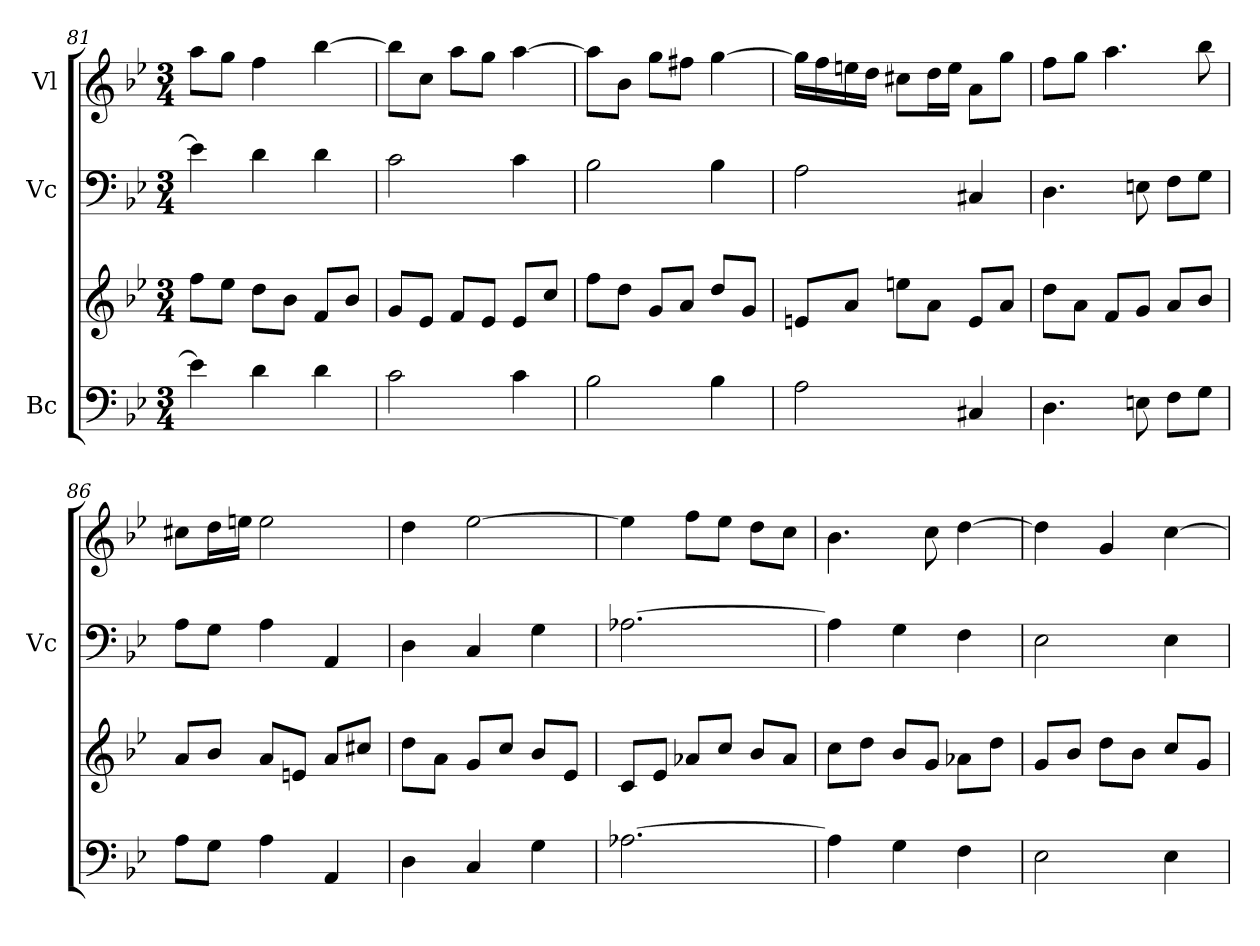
**kern	**kern	**kern	**kern
*part3	*part3	*part2	*part1
*staff4	*staff3	*staff2	*staff1
*I"Bc	*	*I"Vc	*I"Vl
*	*	*I'Vc	*
*clefF4	*clefG2	*clefF4	*clefG2
*k[b-e-]	*k[b-e-]	*k[b-e-]	*k[b-e-]
*M3/4	*M3/4	*M3/4	*M3/4
=81	=81	=81	=81
4e-\]	8ff\L	4e-\]	8aa\L
.	8ee-\J	.	8gg\J
4d\	8dd\L	4d\	4ff\
.	8b-\J	.	.
4d\	8f/L	4d\	[4bb-\
.	8b-/J	.	.
!!LO:LB:g=z
=82	=82	=82	=82
2c\	8g/L	2c\	8bb-\L]
.	8e-/J	.	8cc\J
.	8f/L	.	8aa\L
.	8e-/J	.	8gg\J
4c\	8e-/L	4c\	[4aa\
.	8cc/J	.	.
=83	=83	=83	=83
2B-\	8ff\L	2B-\	8aa\L]
.	8dd\J	.	8b-\J
.	8g/L	.	8gg\L
.	8a/J	.	8ff#X\J
4B-\	8dd/L	4B-\	[4gg\
.	8g/J	.	.
=84	=84	=84	=84
2A\	8en/L	2A\	16gg\LL]
.	.	.	16ff\
.	8a/J	.	16een\
.	.	.	16dd\JJ
.	8een\L	.	8cc#X\L
.	8a\J	.	16dd\L
.	.	.	16ee\JJ
4C#X/	8e/L	4C#X/	8a\L
.	8a/J	.	8gg\J
=85	=85	=85	=85
4.D\	8dd\L	4.D\	8ff\L
.	8a\J	.	8gg\J
.	8f/L	.	4.aa\
8En\	8g/J	8En\	.
8F\L	8a/L	8F\L	.
8G\J	8b-/J	8G\J	8bb-\
=86	=86	=86	=86
8A\L	8a/L	8A\L	8cc#X\L
8G\J	8b-/J	8G\J	16dd\L
.	.	.	16een\JJ
4A\	8a/L	4A\	2ee\
.	8en/J	.	.
4AA/	8a/L	4AA/	.
.	8cc#X/J	.	.
=87	=87	=87	=87
4D\	8dd\L	4D\	4dd\
.	8a\J	.	.
4C/	8g/L	4C/	[2ee-\
.	8cc/J	.	.
4G\	8b-/L	4G\	.
.	8e-/J	.	.
=88	=88	=88	=88
[2.A-X\	8c/L	[2.A-X\	4ee-\]
.	8e-/J	.	.
.	8a-X/L	.	8ff\L
.	8cc/J	.	8ee-\J
.	8b-/L	.	8dd\L
.	8a-/J	.	8cc\J
!!LO:PB:g=z
=89	=89	=89	=89
4A-\]	8cc\L	4A-\]	4.b-\
.	8dd\J	.	.
4G\	8b-/L	4G\	.
.	8g/J	.	8cc\
4F\	8a-X\L	4F\	[4dd\
.	8dd\J	.	.
=90	=90	=90	=90
2E-\	8g/L	2E-\	4dd\]
.	8b-/J	.	.
.	8dd\L	.	4g/
.	8b-\J	.	.
4E-\	8cc/L	4E-\	[4cc\
.	8g/J	.	.
=	=	=	=
*-	*-	*-	*-
